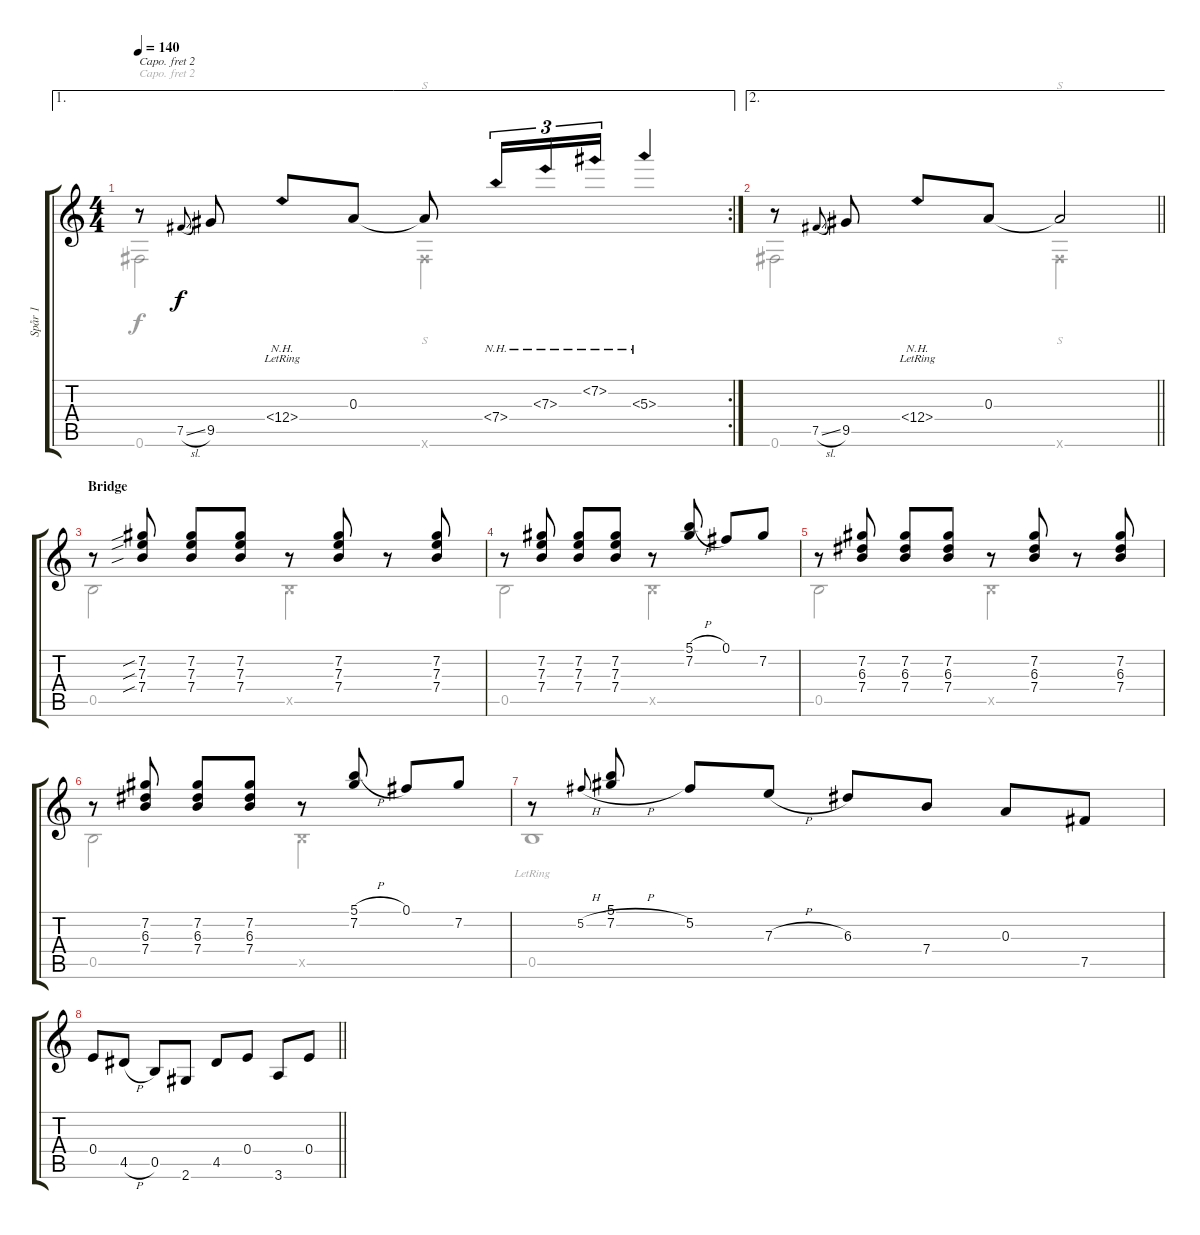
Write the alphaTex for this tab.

\track ("Spår 1" "Spår 1") {instrument acousticguitarsteel}
\staff {score tabs}
\capo 2
\tuning (E4 B3 G3 D3 A2 E2) {hide}
\voice
\ae 1
\rc 2
\ts (4 4)
\tempo 140
\clef g2
\ks c
r.8{dy f} 7.5{sl}.8{gr onbeat} 9.5.8 12.4{nh lr}.8 0.3.8 0.3{t}.8 7.4{nh}.16{tu (3 2)} 7.3{nh}.16{tu (3 2)} 7.2{nh}.16{tu (3 2)} 5.3{nh}.4 |
\ae 2
\barLineRight lightlight
r.8 7.5{sl}.8{gr onbeat} 9.5.8 12.4{nh lr}.8 0.3.8 0.3{t}.2 |
\section ("" "Bridge")
r.8 (7.2{sib} 7.3{sib} 7.4{sib}).8 (7.2 7.3 7.4).8 (7.2 7.3 7.4).8 r.8 (7.2 7.3 7.4).8 r.8 (7.2 7.3 7.4).8 |
r.8 (7.2 7.3 7.4).8 (7.2 7.3 7.4).8 (7.2 7.3 7.4).8 r.8 (5.1{h} 7.2).8 0.1.8 7.2.8 |
r.8 (7.2 6.3 7.4).8 (7.2 6.3 7.4).8 (7.2 6.3 7.4).8 r.8 (7.2 6.3 7.4).8 r.8 (7.2 6.3 7.4).8 |
r.8 (7.2 6.3 7.4).8 (7.2 6.3 7.4).8 (7.2 6.3 7.4).8 r.8 (5.1{h} 7.2).8 0.1.8 7.2.8 |
r.8 5.2{h}.8{gr onbeat} (5.1 7.2{h}).8 5.2.8 7.3{h}.8 6.3.8 7.4.8 0.3.8 7.5.8 |
\barLineRight lightlight
0.4.8 4.5{h}.8 0.5.8 2.6.8 4.5.8 0.4.8 3.6.8 0.4.8
\voice
\clef g2
\ottava regular
\simile none
\ks c
0.6.2{dy f} 0.6{x}.2{s} |
\barLineRight lightlight
0.6.2 0.6{x}.2{s} |
0.5.2 0.5{x}.2 |
0.5.2 0.5{x}.2 |
0.5.2 0.5{x}.2 |
0.5.2 0.5{x}.2 |
0.5{lr}.1 |
\barLineRight lightlight
